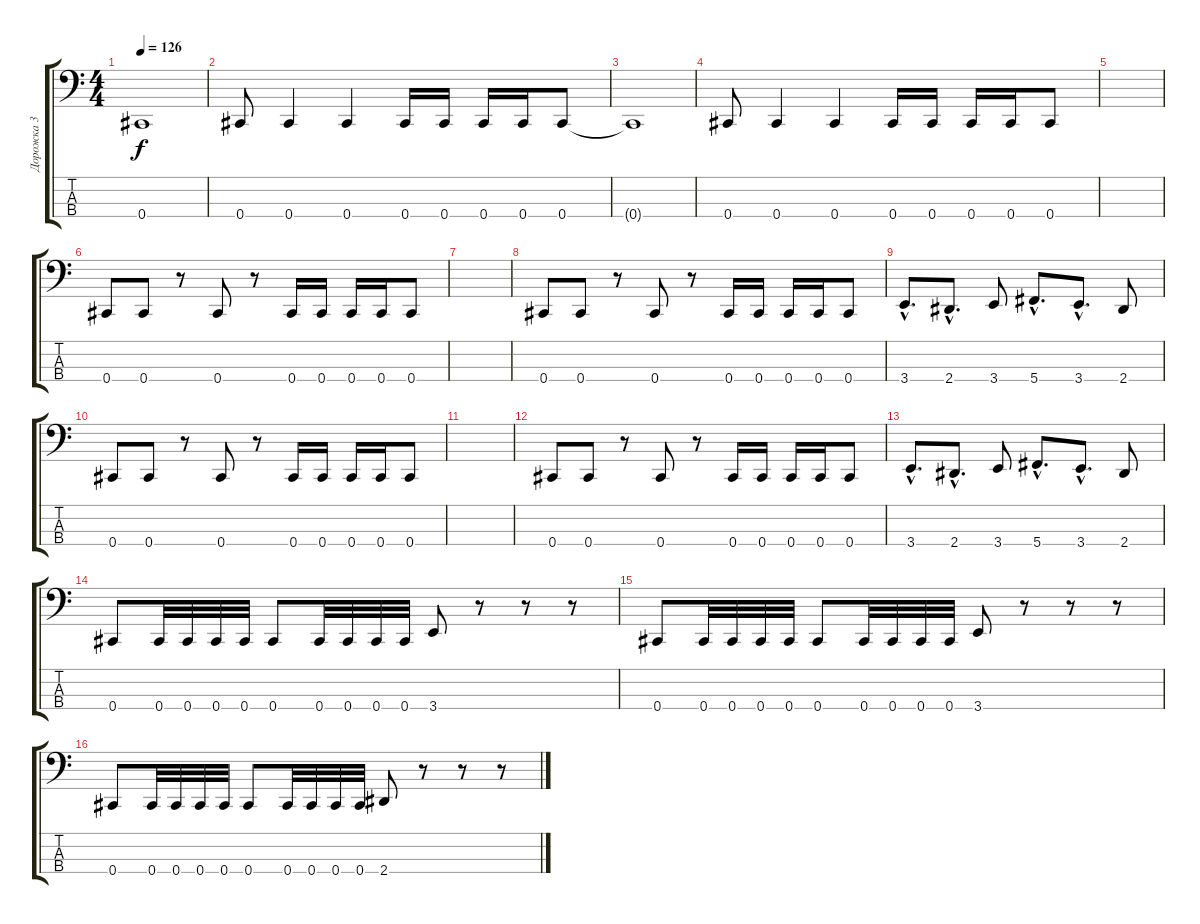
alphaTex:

\track ("Дорожка 3" "Дорожка 3") {instrument electricbasspick}
\staff {score tabs}
\tuning (Gb2 Db2 Ab1 Db1) {hide}
\ts (4 4)
\tempo 126
\clef f4
\ks c
0.4{t}.1{dy f} |
0.4.8 0.4.4 0.4.4 0.4.16 0.4.16 0.4.16 0.4.16 0.4.8 |
0.4{t}.1 |
0.4.8 0.4.4 0.4.4 0.4.16 0.4.16 0.4.16 0.4.16 0.4.8 |
|
0.4.8 0.4.8 r.8 0.4.8 r.8 0.4.16 0.4.16 0.4.16 0.4.16 0.4.8 |
|
0.4.8 0.4.8 r.8 0.4.8 r.8 0.4.16 0.4.16 0.4.16 0.4.16 0.4.8 |
3.4{hac}.8{d} 2.4{hac}.8{d} 3.4.8 5.4{hac}.8{d} 3.4{hac}.8{d} 2.4.8 |
0.4.8 0.4.8 r.8 0.4.8 r.8 0.4.16 0.4.16 0.4.16 0.4.16 0.4.8 |
|
0.4.8 0.4.8 r.8 0.4.8 r.8 0.4.16 0.4.16 0.4.16 0.4.16 0.4.8 |
3.4{hac}.8{d} 2.4{hac}.8{d} 3.4.8 5.4{hac}.8{d} 3.4{hac}.8{d} 2.4.8 |
0.4.8 0.4.32 0.4.32 0.4.32 0.4.32 0.4.8 0.4.32 0.4.32 0.4.32 0.4.32 3.4.8 r.8 r.8 r.8 |
0.4.8 0.4.32 0.4.32 0.4.32 0.4.32 0.4.8 0.4.32 0.4.32 0.4.32 0.4.32 3.4.8 r.8 r.8 r.8 |
0.4.8 0.4.32 0.4.32 0.4.32 0.4.32 0.4.8 0.4.32 0.4.32 0.4.32 0.4.32 2.4.8 r.8 r.8 r.8
